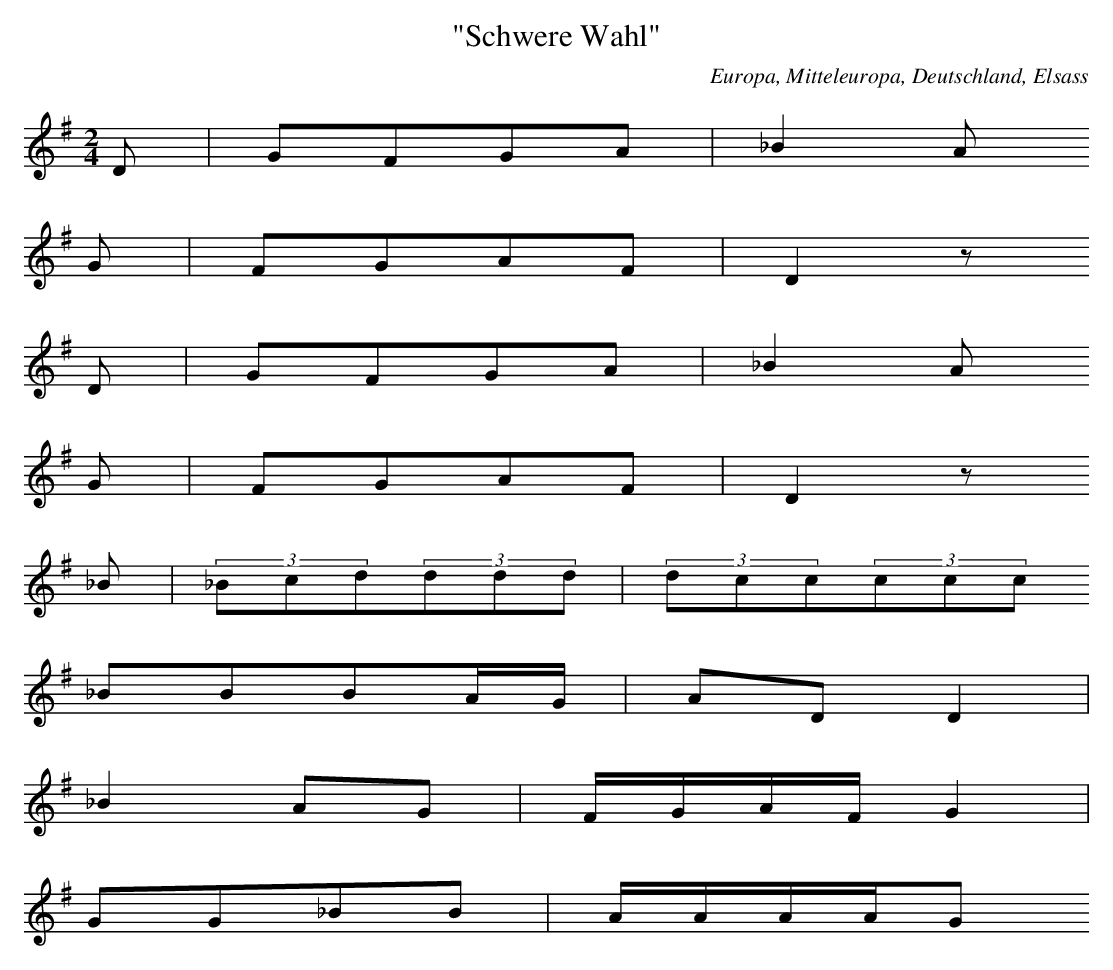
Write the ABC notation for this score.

X:1
T: "Schwere Wahl"
O: Europa, Mitteleuropa, Deutschland, Elsass
M: 2/4
L: 1/16
K: G
D2 | G2F2G2A2 | _B4A2
G2 | F2G2A2F2 | D4z2
D2 | G2F2G2A2 | _B4A2
G2 | F2G2A2F2 | D4z2
_B2 | (3_B2c2d2(3d2d2d2 | (3d2c2c2(3c2c2c2
_B2B2B2AG | A2D2D4 |
_B4A2G2 | FGAFG4 |
G2G2_B2B2 | AAAAG2
